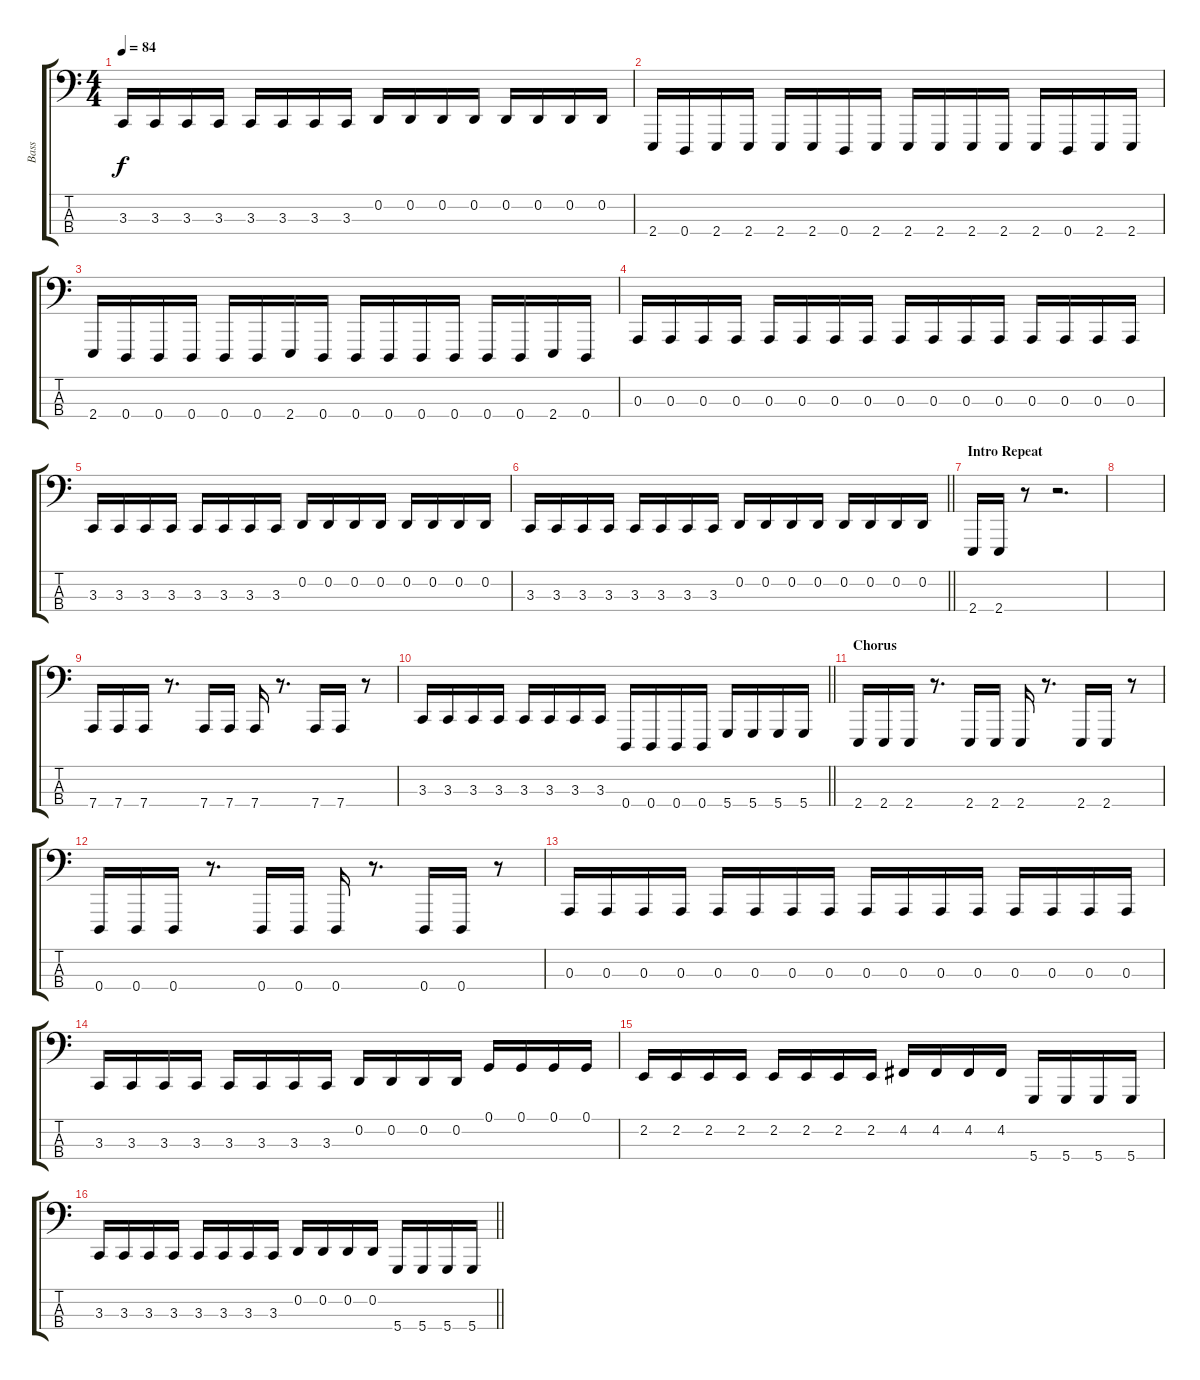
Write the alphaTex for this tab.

\track ("Bass" "Bass") {instrument lead2sawtooth}
\staff {score tabs}
\tuning (G2 D2 A1 D1) {hide}
\ts (4 4)
\tempo 84
\clef f4
\ks c
3.3.16{dy f} 3.3.16 3.3.16 3.3.16 3.3.16 3.3.16 3.3.16 3.3.16 0.2.16 0.2.16 0.2.16 0.2.16 0.2.16 0.2.16 0.2.16 0.2.16 |
2.4.16 0.4.16 2.4.16 2.4.16 2.4.16 2.4.16 0.4.16 2.4.16 2.4.16 2.4.16 2.4.16 2.4.16 2.4.16 0.4.16 2.4.16 2.4.16 |
2.4.16 0.4.16 0.4.16 0.4.16 0.4.16 0.4.16 2.4.16 0.4.16 0.4.16 0.4.16 0.4.16 0.4.16 0.4.16 0.4.16 2.4.16 0.4.16 |
0.3.16 0.3.16 0.3.16 0.3.16 0.3.16 0.3.16 0.3.16 0.3.16 0.3.16 0.3.16 0.3.16 0.3.16 0.3.16 0.3.16 0.3.16 0.3.16 |
3.3.16 3.3.16 3.3.16 3.3.16 3.3.16 3.3.16 3.3.16 3.3.16 0.2.16 0.2.16 0.2.16 0.2.16 0.2.16 0.2.16 0.2.16 0.2.16 |
\barLineRight lightlight
3.3.16 3.3.16 3.3.16 3.3.16 3.3.16 3.3.16 3.3.16 3.3.16 0.2.16 0.2.16 0.2.16 0.2.16 0.2.16 0.2.16 0.2.16 0.2.16 |
\section ("" "Intro Repeat")
2.4.16 2.4.16 r.8 r.2{d} |
|
7.4.16 7.4.16 7.4.16 r.8{d} 7.4.16 7.4.16 7.4.16 r.8{d} 7.4.16 7.4.16 r.8 |
\barLineRight lightlight
3.3.16 3.3.16 3.3.16 3.3.16 3.3.16 3.3.16 3.3.16 3.3.16 0.4.16 0.4.16 0.4.16 0.4.16 5.4.16 5.4.16 5.4.16 5.4.16 |
\section ("" "Chorus")
2.4.16 2.4.16 2.4.16 r.8{d} 2.4.16 2.4.16 2.4.16 r.8{d} 2.4.16 2.4.16 r.8 |
0.4.16 0.4.16 0.4.16 r.8{d} 0.4.16 0.4.16 0.4.16 r.8{d} 0.4.16 0.4.16 r.8 |
0.3.16 0.3.16 0.3.16 0.3.16 0.3.16 0.3.16 0.3.16 0.3.16 0.3.16 0.3.16 0.3.16 0.3.16 0.3.16 0.3.16 0.3.16 0.3.16 |
3.3.16 3.3.16 3.3.16 3.3.16 3.3.16 3.3.16 3.3.16 3.3.16 0.2.16 0.2.16 0.2.16 0.2.16 0.1.16 0.1.16 0.1.16 0.1.16 |
2.2.16 2.2.16 2.2.16 2.2.16 2.2.16 2.2.16 2.2.16 2.2.16 4.2.16 4.2.16 4.2.16 4.2.16 5.4.16 5.4.16 5.4.16 5.4.16 |
\barLineRight lightlight
3.3.16 3.3.16 3.3.16 3.3.16 3.3.16 3.3.16 3.3.16 3.3.16 0.2.16 0.2.16 0.2.16 0.2.16 5.4.16 5.4.16 5.4.16 5.4.16
